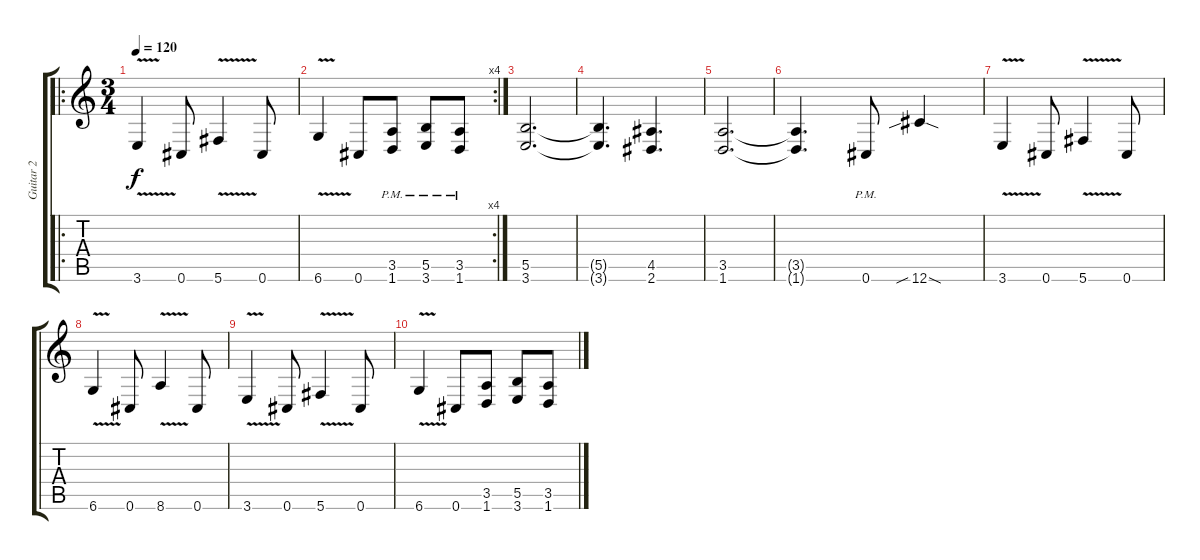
\track ("Guitar 2" "Guitar 2") {instrument distortionguitar}
\staff {score tabs}
\tuning (Db4 Ab3 E3 B2 Gb2 Db2) {hide}
\ro
\ts (3 4)
\tempo 120
\clef g2
\ks c
3.6{v}.4{dy f} 0.6.8 5.6{v}.4 0.6.8 |
\rc 4
6.6{v}.4 0.6.8 (3.5{pm} 1.6{pm}).8 (5.5{pm} 3.6{pm}).8 (3.5{pm} 1.6{pm}).8 |
(5.5 3.6).2{d} |
(5.5{t} 3.6{t}).4{d} (4.5 2.6).4{d} |
(3.5 1.6).2{d} |
(3.5{t} 1.6{t}).4{d} 0.6{pm}.8 12.6{sib sod}.4 |
3.6{v}.4 0.6.8 5.6{v}.4 0.6.8 |
6.6{v}.4 0.6.8 8.6{v}.4 0.6.8 |
3.6{v}.4 0.6.8 5.6{v}.4 0.6.8 |
6.6{v}.4 0.6.8 (3.5 1.6).8 (5.5 3.6).8 (3.5 1.6).8
